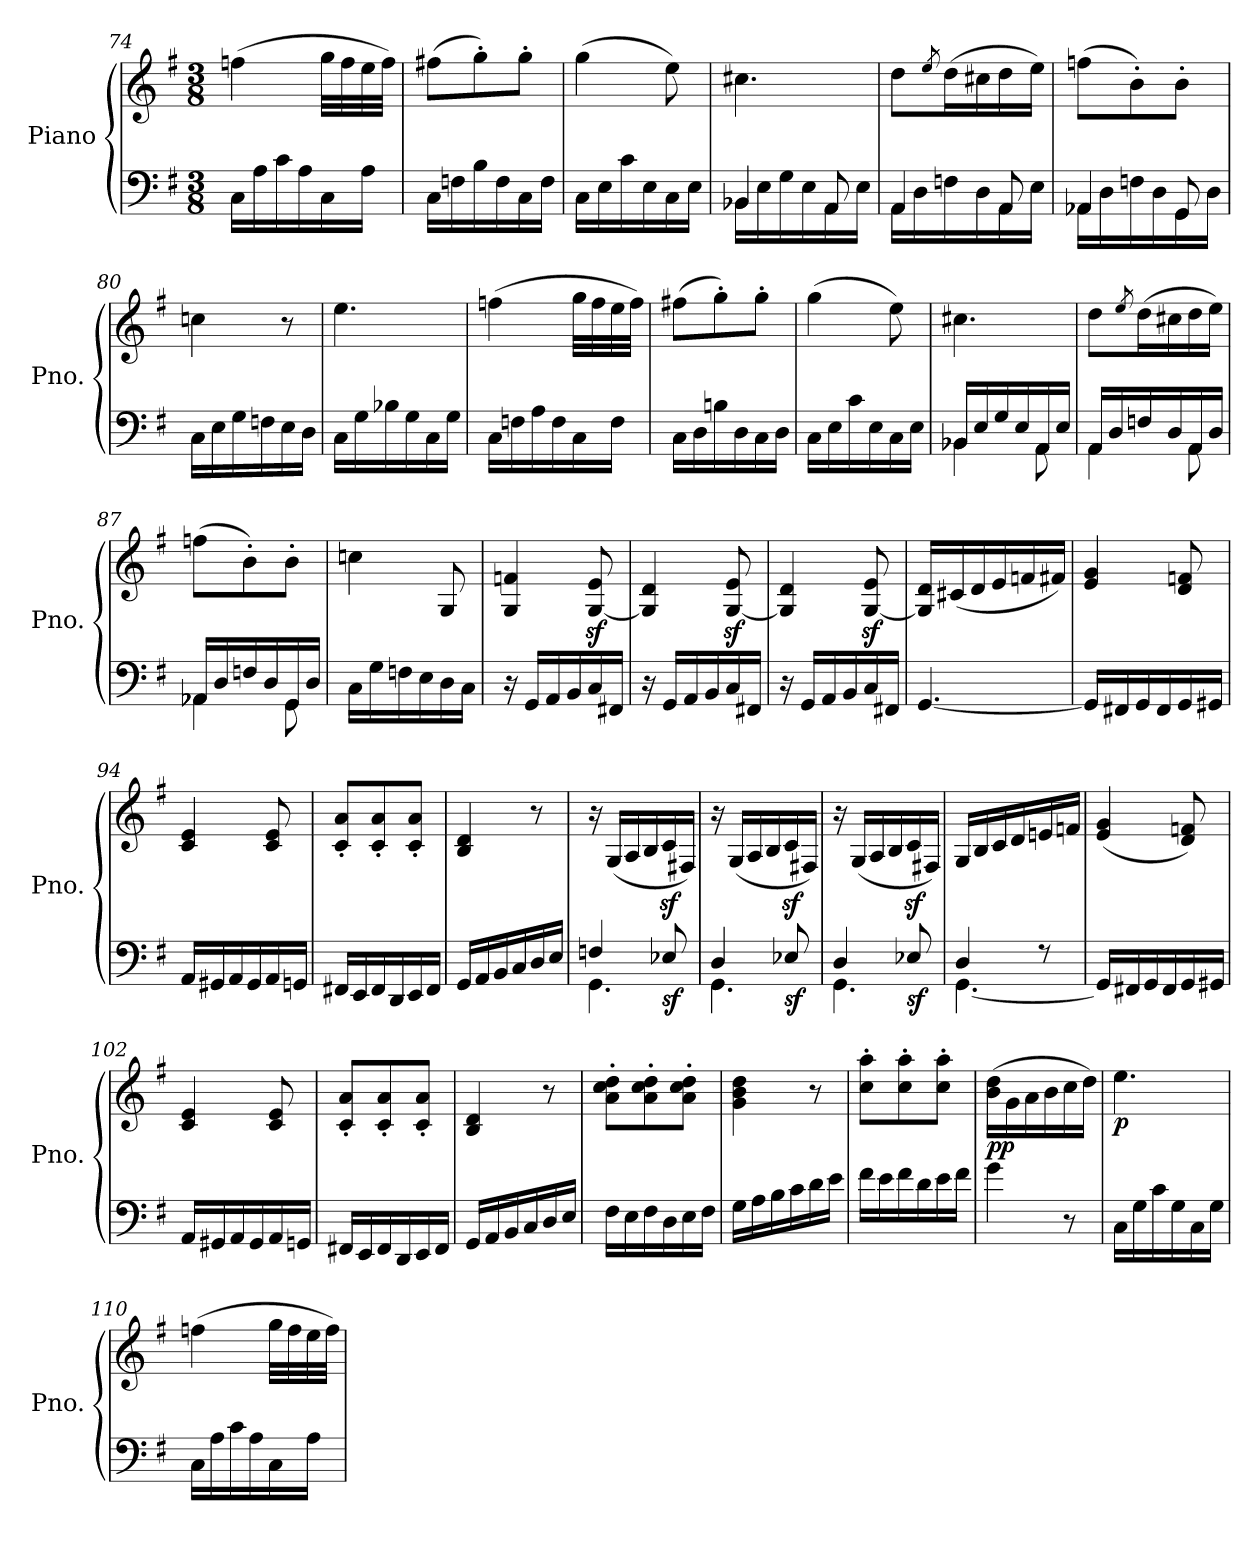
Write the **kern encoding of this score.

**kern	**kern	**dynam
*part1	*part1	*part1
*staff2	*staff1	*staff1/2
*I"Piano	*	*
*I'Pno.	*	*
*clefF4	*clefG2	*
*k[f#]	*k[f#]	*
*M3/8	*M3/8	*
=74	=74	=74
16C\LL	(>4ffn\	.
16A\	.	.
16c\	.	.
16A\	.	.
16C\	32gg\LLL	.
.	32ff\	.
16A\JJ	32ee\	.
.	32ff\JJJ)	.
=75	=75	=75
16C\LL	(>8ff#X\L	.
16Fn\	.	.
16B\	8gg'\)	.
16F\	.	.
16C\	8gg'\J	.
16F\JJ	.	.
=76	=76	=76
16C\LL	(>4gg\	.
16E\	.	.
16c\	.	.
16E\	.	.
16C\	8ee\)	.
16E\JJ	.	.
=77	=77	=77
*^	*	*
4BB-X/	16BB-\LL	4.cc#X\	.
.	16E\	.	.
.	16G\	.	.
.	16E\	.	.
8AA/	16AA\	.	.
.	16E\JJ	.	.
=78	=78	=78	=78
4AA/	16AA\LL	8dd\L	.
.	16D\	.	.
.	.	8qee/	.
.	16Fn\	(>16dd\L	.
.	16D\	16cc#X\	.
8AA/	16AA\	16dd\	.
.	16E\JJ	16ee\JJ)	.
!!LO:LB:g=z
=79	=79	=79	=79
4AA-X/	16AA-\LL	(>8ffn\L	.
.	16D\	.	.
.	16Fn\	8b'\)	.
.	16D\	.	.
8GG/	16GG\	8b'\J	.
.	16D\JJ	.	.
*v	*v	*	*
=80	=80	=80
16C\LL	4ccn\	.
16E\	.	.
16G\	.	.
16Fn\	.	.
16E\	8r	.
16D\JJ	.	.
=81	=81	=81
16C\LL	4.ee\	.
16G\	.	.
16B-X\	.	.
16G\	.	.
16C\	.	.
16G\JJ	.	.
=82	=82	=82
16C\LL	(>4ffn\	.
16Fn\	.	.
16A\	.	.
16F\	.	.
16C\	32gg\LLL	.
.	32ff\	.
16F\JJ	32ee\	.
.	32ff\JJJ)	.
=83	=83	=83
16C\LL	(>8ff#X\L	.
16D\	.	.
16Bn\	8gg'\)	.
16D\	.	.
16C\	8gg'\J	.
16D\JJ	.	.
=84	=84	=84
16C\LL	(>4gg\	.
16E\	.	.
16c\	.	.
16E\	.	.
16C\	8ee\)	.
16E\JJ	.	.
!!LO:LB:g=z
=85	=85	=85
*^	*	*
16BB-X/LL	4BB-\	4.cc#X\	.
16E/	.	.	.
16G/	.	.	.
16E/	.	.	.
16AA/	8AA\	.	.
16E/JJ	.	.	.
=86	=86	=86	=86
16AA/LL	4AA\	8dd\L	.
16D/	.	.	.
.	.	8qee/	.
16Fn/	.	(>16dd\L	.
16D/	.	16cc#X\	.
16AA/	8AA\	16dd\	.
16D/JJ	.	16ee\JJ)	.
=87	=87	=87	=87
16AA-X/LL	4AA-\	(>8ffn\L	.
16D/	.	.	.
16Fn/	.	8b'\)	.
16D/	.	.	.
16GG/	8GG\	8b'\J	.
16D/JJ	.	.	.
*v	*v	*	*
=88	=88	=88
16C\LL	4ccn\	.
16G\	.	.
16Fn\	.	.
16E\	.	.
16D\	8G/	.
16C\JJ	.	.
=89	=89	=89
16r	4G/ 4fn/	.
16GG/LL	.	.
16AA/	.	.
16BB/	.	.
16C/	[8G/z< 8e/z<	.
16FF#X/JJ	.	.
=90	=90	=90
16r	4G/] 4d/	.
16GG/LL	.	.
16AA/	.	.
16BB/	.	.
16C/	[8G/z< 8e/z<	.
16FF#X/JJ	.	.
!!LO:LB:g=z
=91	=91	=91
16r	4G/] 4d/	.
16GG/LL	.	.
16AA/	.	.
16BB/	.	.
16C/	[8G/z< 8e/z<	.
16FF#X/JJ	.	.
=92	=92	=92
[4.GG/	16G/] 16d/LL	.
.	(<16c#X/	.
.	16d/	.
.	16e/	.
.	16fn/	.
.	16f#X/JJ)	.
=93	=93	=93
16GG/LL]	4e/ 4g/	.
16FF#X/	.	.
16GG/	.	.
16FF#/	.	.
16GG/	8d/ 8fn/	.
16GG#X/JJ	.	.
=94	=94	=94
16AA/LL	4c/ 4e/	.
16GG#X/	.	.
16AA/	.	.
16GG#/	.	.
16AA/	8c/ 8e/	.
16GGn/JJ	.	.
=95	=95	=95
16FF#X/LL	8c/' 8a/'L	.
16EE/	.	.
16FF#/	8c/' 8a/'	.
16DD/	.	.
16EE/	8c/' 8a/'J	.
16FF#/JJ	.	.
=96	=96	=96
16GG/LL	4B/ 4d/	.
16AA/	.	.
16BB/	.	.
16C/	.	.
16D/	8r	.
16E/JJ	.	.
!!LO:LB:g=z
=97	=97	=97
*^	*	*
4Fn/	4.GG\	16r	.
.	.	(>16G/LL	.
.	.	16A/	.
.	.	16B/	.
!	!	!	!LO:DY:b=2
8E-X/	.	16cz</	sf
.	.	16F#X/JJ)	.
=98	=98	=98	=98
4D/	4.GG\	16r	.
.	.	(>16G/LL	.
.	.	16A/	.
.	.	16B/	.
!	!	!	!LO:DY:b=2
8E-X/	.	16cz</	sf
.	.	16F#X/JJ)	.
=99	=99	=99	=99
4D/	4.GG\	16r	.
.	.	(>16G/LL	.
.	.	16A/	.
.	.	16B/	.
!	!	!	!LO:DY:b=2
8E-X/	.	16cz</	sf
.	.	16F#X/JJ)	.
=100	=100	=100	=100
4D/	[4.GG\	16G/LL	.
.	.	16B/	.
.	.	16c/	.
.	.	16d/	.
8r	.	16en/	.
.	.	16fn/JJ	.
*v	*v	*	*
=101	=101	=101
16GG/LL]	(<4e/ 4g/	.
16FF#X/	.	.
16GG/	.	.
16FF#/	.	.
16GG/	8d/ 8fn/)	.
16GG#X/JJ	.	.
!!LO:LB:g=z
=102	=102	=102
16AA/LL	4c/ 4e/	.
16GG#X/	.	.
16AA/	.	.
16GG#/	.	.
16AA/	8c/ 8e/	.
16GGn/JJ	.	.
=103	=103	=103
16FF#X/LL	8c/' 8a/'L	.
16EE/	.	.
16FF#/	8c/' 8a/'	.
16DD/	.	.
16EE/	8c/' 8a/'J	.
16FF#/JJ	.	.
=104	=104	=104
16GG/LL	4B/ 4d/	.
16AA/	.	.
16BB/	.	.
16C/	.	.
16D/	8r	.
16E/JJ	.	.
=105	=105	=105
16F#\LL	8a\' 8cc\' 8dd\'L	.
16E\	.	.
16F#\	8a\' 8cc\' 8dd\'	.
16D\	.	.
16E\	8a\' 8cc\' 8dd\'J	.
16F#\JJ	.	.
=106	=106	=106
16G\LL	4g\ 4b\ 4dd\	.
16A\	.	.
16B\	.	.
16c\	.	.
16d\	8r	.
16e\JJ	.	.
=107	=107	=107
16f#\LL	8cc\' 8aa\'L	.
16e\	.	.
16f#\	8cc\' 8aa\'	.
16d\	.	.
16e\	8cc\' 8aa\'J	.
16f#\JJ	.	.
!!LO:PB:g=z
=108	=108	=108
!	!	!LO:DY:b
4g\	(>16b\ 16dd\LL	pp
.	16g\	.
.	16a\	.
.	16b\	.
8r	16cc\	.
.	16dd\JJ)	.
=109	=109	=109
!	!	!LO:DY:b
16C\LL	4.ee\	p
16G\	.	.
16c\	.	.
16G\	.	.
16C\	.	.
16G\JJ	.	.
=110	=110	=110
16C\LL	(>4ffn\	.
16A\	.	.
16c\	.	.
16A\	.	.
16C\	32gg\LLL	.
.	32ff\	.
16A\JJ	32ee\	.
.	32ff\JJJ)	.
=	=	=
*-	*-	*-
